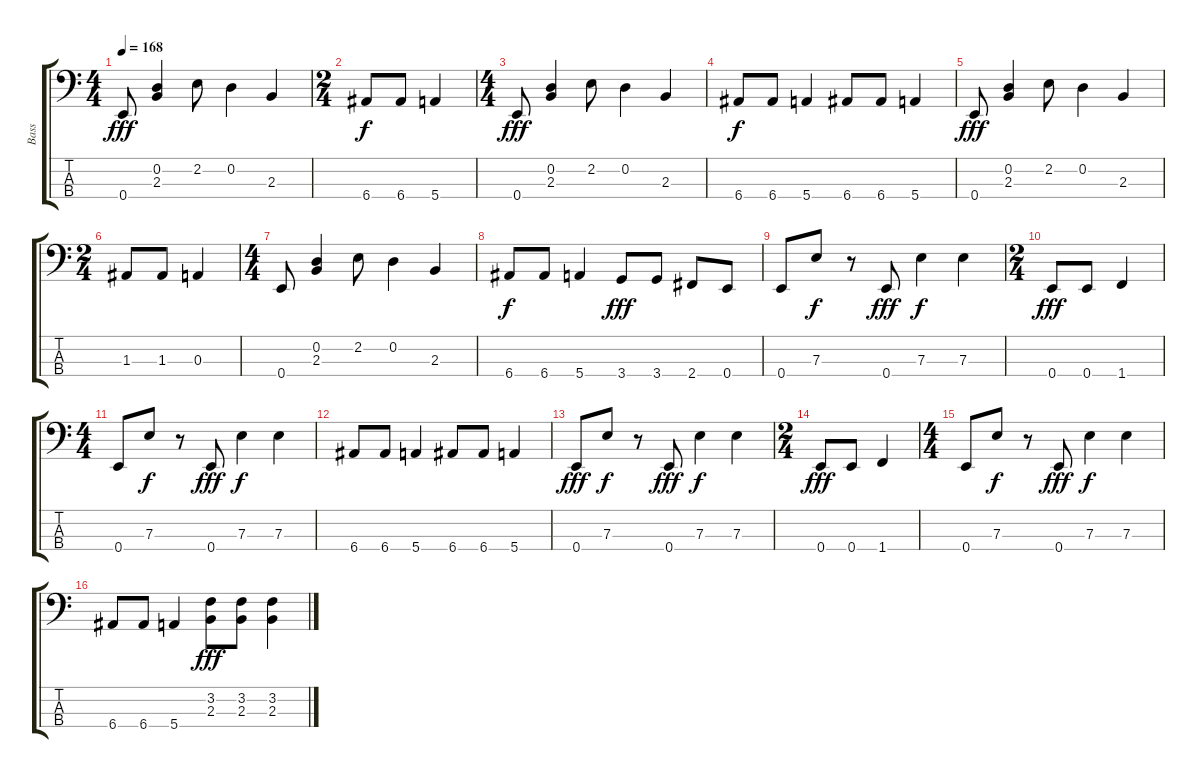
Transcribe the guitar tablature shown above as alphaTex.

\track ("Bass" "Bass") {instrument electricbasspick}
\staff {score tabs}
\tuning (G2 D2 A1 E1) {hide}
\ts (4 4)
\tempo 168
\clef f4
\ks c
0.4.8{dy fff} (0.2 2.3).4 2.2.8 0.2.4 2.3.4 |
\ts (2 4)
6.4.8{dy f} 6.4.8 5.4.4 |
\ts (4 4)
0.4.8{dy fff} (0.2 2.3).4 2.2.8 0.2.4 2.3.4 |
6.4.8{dy f} 6.4.8 5.4.4 6.4.8 6.4.8 5.4.4 |
0.4.8{dy fff} (0.2 2.3).4 2.2.8 0.2.4 2.3.4 |
\ts (2 4)
1.3.8 1.3.8 0.3.4 |
\ts (4 4)
0.4.8 (0.2 2.3).4 2.2.8 0.2.4 2.3.4 |
6.4.8{dy f} 6.4.8 5.4.4 3.4.8{dy fff} 3.4.8 2.4.8 0.4.8 |
0.4.8 7.3.8{dy f} r.8 0.4.8{dy fff} 7.3.4{dy f} 7.3.4 |
\ts (2 4)
0.4.8{dy fff} 0.4.8 1.4.4 |
\ts (4 4)
0.4.8 7.3.8{dy f} r.8 0.4.8{dy fff} 7.3.4{dy f} 7.3.4 |
6.4.8 6.4.8 5.4.4 6.4.8 6.4.8 5.4.4 |
0.4.8{dy fff} 7.3.8{dy f} r.8 0.4.8{dy fff} 7.3.4{dy f} 7.3.4 |
\ts (2 4)
0.4.8{dy fff} 0.4.8 1.4.4 |
\ts (4 4)
0.4.8 7.3.8{dy f} r.8 0.4.8{dy fff} 7.3.4{dy f} 7.3.4 |
6.4.8 6.4.8 5.4.4 (3.2 2.3).8{dy fff} (3.2 2.3).8 (3.2 2.3).4
